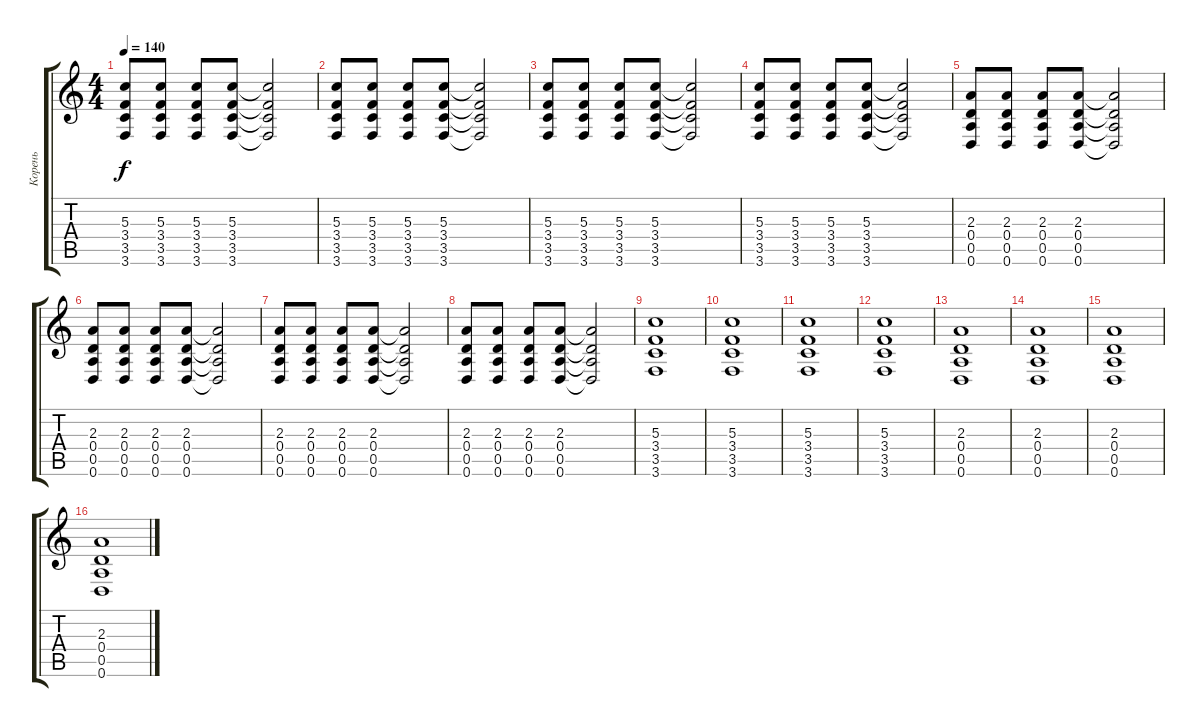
\track ("Корень" "Корень") {instrument overdrivenguitar}
\staff {score tabs}
\tuning (E4 B3 G3 D3 A2 D2) {hide}
\ts (4 4)
\tempo 140
\clef g2
\ks c
(5.3 3.4 3.5 3.6).8{dy f} (5.3 3.4 3.5 3.6).8 (5.3 3.4 3.5 3.6).8 (5.3 3.4 3.5 3.6).8 (5.3{t} 3.4{t} 3.5{t} 3.6{t}).2 |
(5.3 3.4 3.5 3.6).8 (5.3 3.4 3.5 3.6).8 (5.3 3.4 3.5 3.6).8 (5.3 3.4 3.5 3.6).8 (5.3{t} 3.4{t} 3.5{t} 3.6{t}).2 |
(5.3 3.4 3.5 3.6).8 (5.3 3.4 3.5 3.6).8 (5.3 3.4 3.5 3.6).8 (5.3 3.4 3.5 3.6).8 (5.3{t} 3.4{t} 3.5{t} 3.6{t}).2 |
(5.3 3.4 3.5 3.6).8 (5.3 3.4 3.5 3.6).8 (5.3 3.4 3.5 3.6).8 (5.3 3.4 3.5 3.6).8 (5.3{t} 3.4{t} 3.5{t} 3.6{t}).2 |
(2.3 0.4 0.5 0.6).8 (2.3 0.4 0.5 0.6).8 (2.3 0.4 0.5 0.6).8 (2.3 0.4 0.5 0.6).8 (2.3{t} 0.4{t} 0.5{t} 0.6{t}).2 |
(2.3 0.4 0.5 0.6).8 (2.3 0.4 0.5 0.6).8 (2.3 0.4 0.5 0.6).8 (2.3 0.4 0.5 0.6).8 (2.3{t} 0.4{t} 0.5{t} 0.6{t}).2 |
(2.3 0.4 0.5 0.6).8 (2.3 0.4 0.5 0.6).8 (2.3 0.4 0.5 0.6).8 (2.3 0.4 0.5 0.6).8 (2.3{t} 0.4{t} 0.5{t} 0.6{t}).2 |
(2.3 0.4 0.5 0.6).8 (2.3 0.4 0.5 0.6).8 (2.3 0.4 0.5 0.6).8 (2.3 0.4 0.5 0.6).8 (2.3{t} 0.4{t} 0.5{t} 0.6{t}).2 |
(5.3 3.4 3.5 3.6).1 |
(5.3 3.4 3.5 3.6).1 |
(5.3 3.4 3.5 3.6).1 |
(5.3 3.4 3.5 3.6).1 |
(2.3 0.4 0.5 0.6).1 |
(2.3 0.4 0.5 0.6).1 |
(2.3 0.4 0.5 0.6).1 |
(2.3 0.4 0.5 0.6).1
